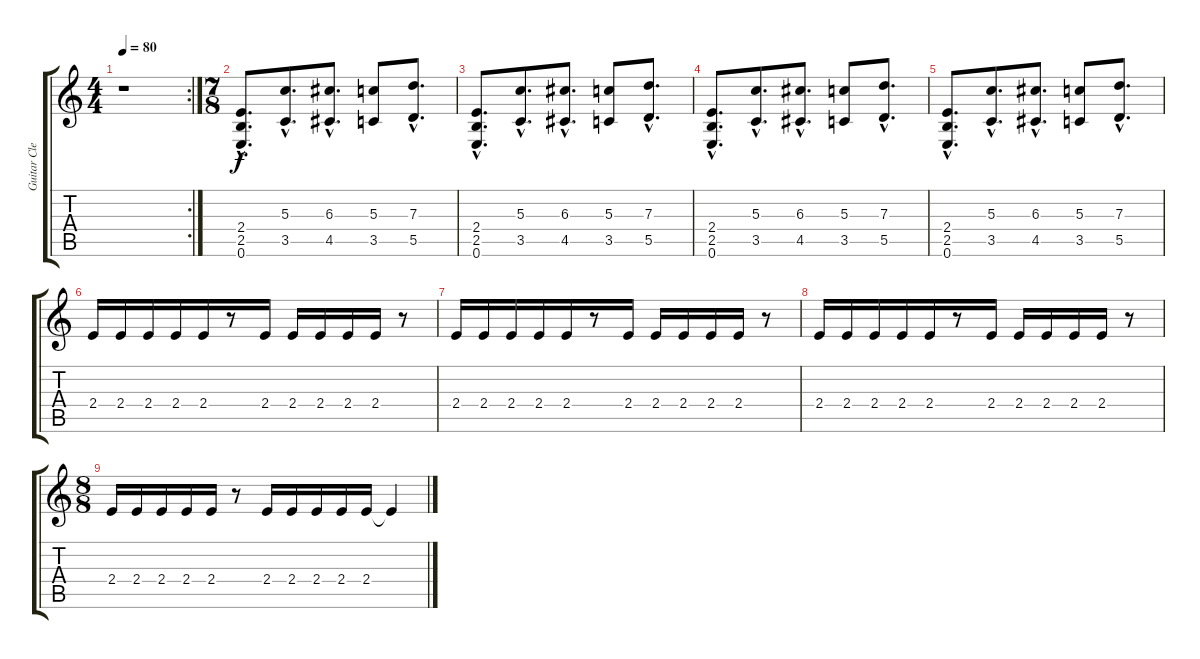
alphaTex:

\track ("Guitar Clean" "Guitar Cle") {instrument acousticguitarsteel}
\staff {score tabs}
\tuning (E4 B3 G3 D3 A2 E2) {hide}
\rc 2
\ts (4 4)
\tempo 80
\clef g2
\ks c
r.1{dy f} |
\ts (7 8)
(2.4{hac} 2.5{hac} 0.6{hac}).8{d volume 11} (5.3{hac} 3.5{hac}).8{d} (6.3{hac} 4.5{hac}).8{d} (5.3 3.5).8 (7.3{hac} 5.5{hac}).8{d} |
(2.4{hac} 2.5{hac} 0.6{hac}).8{d} (5.3{hac} 3.5{hac}).8{d} (6.3{hac} 4.5{hac}).8{d} (5.3 3.5).8 (7.3{hac} 5.5{hac}).8{d} |
(2.4{hac} 2.5{hac} 0.6{hac}).8{d volume 11} (5.3{hac} 3.5{hac}).8{d} (6.3{hac} 4.5{hac}).8{d} (5.3 3.5).8 (7.3{hac} 5.5{hac}).8{d} |
(2.4{hac} 2.5{hac} 0.6{hac}).8{d} (5.3{hac} 3.5{hac}).8{d} (6.3{hac} 4.5{hac}).8{d} (5.3 3.5).8 (7.3{hac} 5.5{hac}).8{d} |
2.4.16 2.4.16 2.4.16 2.4.16 2.4.16 r.8 2.4.16 2.4.16 2.4.16 2.4.16 2.4.16 r.8 |
2.4.16 2.4.16 2.4.16 2.4.16 2.4.16 r.8 2.4.16 2.4.16 2.4.16 2.4.16 2.4.16 r.8 |
2.4.16 2.4.16 2.4.16 2.4.16 2.4.16 r.8 2.4.16 2.4.16 2.4.16 2.4.16 2.4.16 r.8 |
\ts (8 8)
2.4.16 2.4.16 2.4.16 2.4.16 2.4.16 r.8 2.4.16 2.4.16 2.4.16 2.4.16 2.4.16 2.4{t}.4
